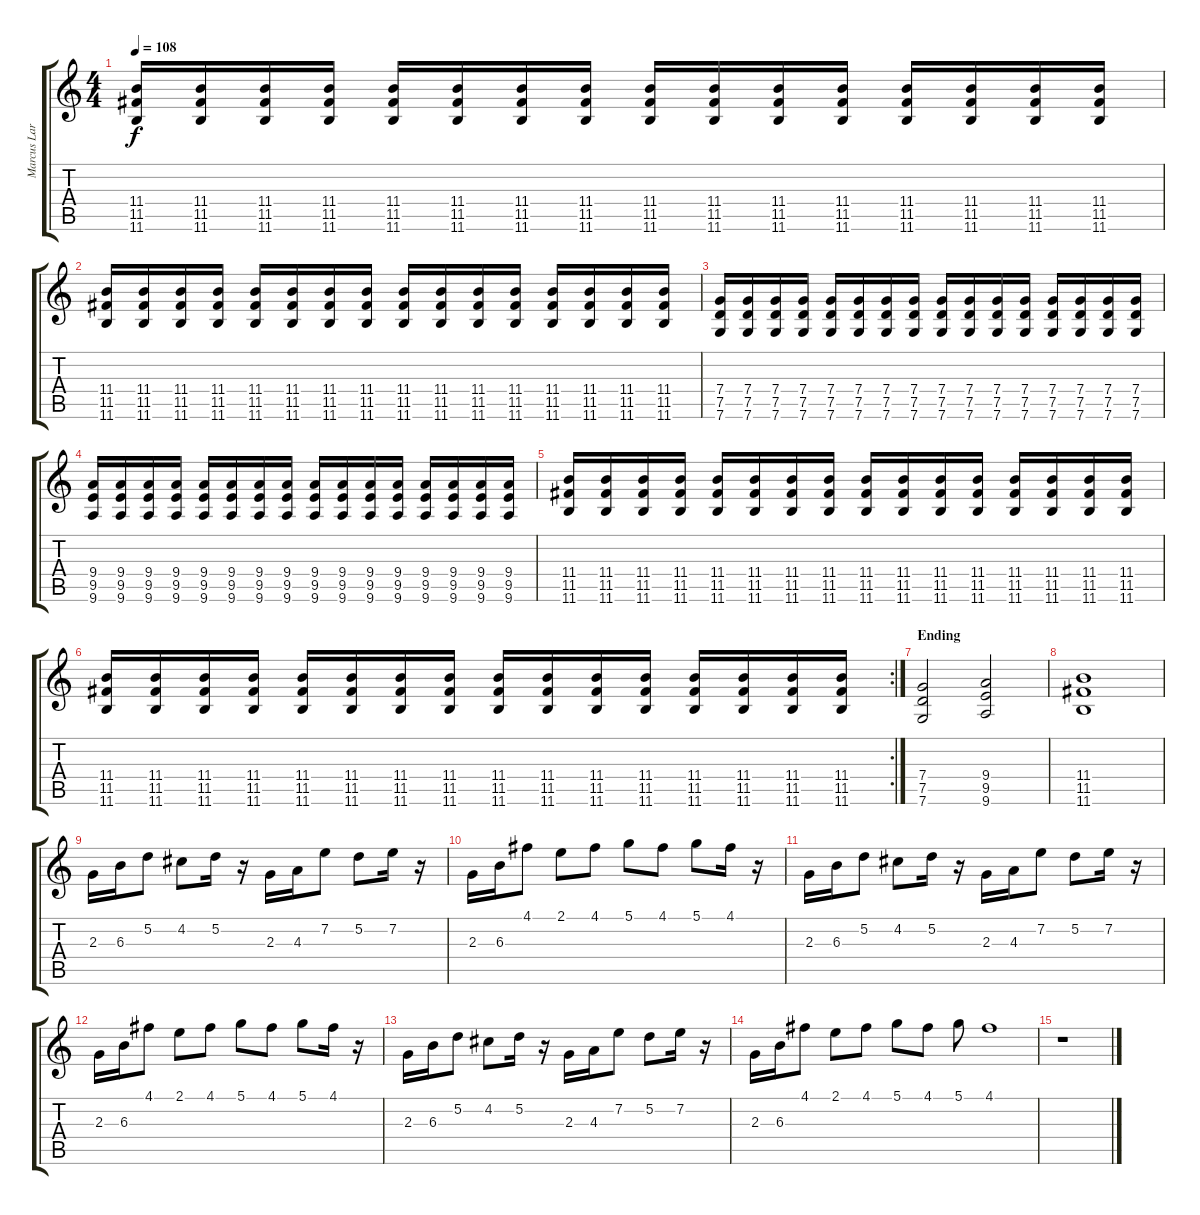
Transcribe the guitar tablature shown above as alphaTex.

\track ("Marcus Larsson" "Marcus Lar") {instrument distortionguitar}
\staff {score tabs}
\tuning (D4 A3 F3 C3 G2 C2) {hide}
\ts (4 4)
\tempo 108
\clef g2
\ks c
(11.4 11.5 11.6).16{dy f} (11.4 11.5 11.6).16 (11.4 11.5 11.6).16 (11.4 11.5 11.6).16 (11.4 11.5 11.6).16 (11.4 11.5 11.6).16 (11.4 11.5 11.6).16 (11.4 11.5 11.6).16 (11.4 11.5 11.6).16 (11.4 11.5 11.6).16 (11.4 11.5 11.6).16 (11.4 11.5 11.6).16 (11.4 11.5 11.6).16 (11.4 11.5 11.6).16 (11.4 11.5 11.6).16 (11.4 11.5 11.6).16 |
(11.4 11.5 11.6).16 (11.4 11.5 11.6).16 (11.4 11.5 11.6).16 (11.4 11.5 11.6).16 (11.4 11.5 11.6).16 (11.4 11.5 11.6).16 (11.4 11.5 11.6).16 (11.4 11.5 11.6).16 (11.4 11.5 11.6).16 (11.4 11.5 11.6).16 (11.4 11.5 11.6).16 (11.4 11.5 11.6).16 (11.4 11.5 11.6).16 (11.4 11.5 11.6).16 (11.4 11.5 11.6).16 (11.4 11.5 11.6).16 |
(7.4 7.5 7.6).16 (7.4 7.5 7.6).16 (7.4 7.5 7.6).16 (7.4 7.5 7.6).16 (7.4 7.5 7.6).16 (7.4 7.5 7.6).16 (7.4 7.5 7.6).16 (7.4 7.5 7.6).16 (7.4 7.5 7.6).16 (7.4 7.5 7.6).16 (7.4 7.5 7.6).16 (7.4 7.5 7.6).16 (7.4 7.5 7.6).16 (7.4 7.5 7.6).16 (7.4 7.5 7.6).16 (7.4 7.5 7.6).16 |
(9.4 9.5 9.6).16 (9.4 9.5 9.6).16 (9.4 9.5 9.6).16 (9.4 9.5 9.6).16 (9.4 9.5 9.6).16 (9.4 9.5 9.6).16 (9.4 9.5 9.6).16 (9.4 9.5 9.6).16 (9.4 9.5 9.6).16 (9.4 9.5 9.6).16 (9.4 9.5 9.6).16 (9.4 9.5 9.6).16 (9.4 9.5 9.6).16 (9.4 9.5 9.6).16 (9.4 9.5 9.6).16 (9.4 9.5 9.6).16 |
(11.4 11.5 11.6).16 (11.4 11.5 11.6).16 (11.4 11.5 11.6).16 (11.4 11.5 11.6).16 (11.4 11.5 11.6).16 (11.4 11.5 11.6).16 (11.4 11.5 11.6).16 (11.4 11.5 11.6).16 (11.4 11.5 11.6).16 (11.4 11.5 11.6).16 (11.4 11.5 11.6).16 (11.4 11.5 11.6).16 (11.4 11.5 11.6).16 (11.4 11.5 11.6).16 (11.4 11.5 11.6).16 (11.4 11.5 11.6).16 |
\rc 2
(11.4 11.5 11.6).16 (11.4 11.5 11.6).16 (11.4 11.5 11.6).16 (11.4 11.5 11.6).16 (11.4 11.5 11.6).16 (11.4 11.5 11.6).16 (11.4 11.5 11.6).16 (11.4 11.5 11.6).16 (11.4 11.5 11.6).16 (11.4 11.5 11.6).16 (11.4 11.5 11.6).16 (11.4 11.5 11.6).16 (11.4 11.5 11.6).16 (11.4 11.5 11.6).16 (11.4 11.5 11.6).16 (11.4 11.5 11.6).16 |
\section ("" "Ending")
(7.4 7.5 7.6).2 (9.4 9.5 9.6).2 |
(11.4 11.5 11.6).1 |
2.3.16 6.3.16 5.2.8 4.2.8 5.2.16 r.16 2.3.16 4.3.16 7.2.8 5.2.8 7.2.16 r.16 |
2.3.16 6.3.16 4.1.8 2.1.8 4.1.8 5.1.8 4.1.8 5.1.8 4.1.16 r.16 |
2.3.16 6.3.16 5.2.8 4.2.8 5.2.16 r.16 2.3.16 4.3.16 7.2.8 5.2.8 7.2.16 r.16 |
2.3.16 6.3.16 4.1.8 2.1.8 4.1.8 5.1.8 4.1.8 5.1.8 4.1.16 r.16 |
2.3.16 6.3.16 5.2.8 4.2.8 5.2.16 r.16 2.3.16 4.3.16 7.2.8 5.2.8 7.2.16 r.16 |
2.3.16 6.3.16 4.1.8 2.1.8 4.1.8 5.1.8 4.1.8 5.1.8 4.1.1 |
r.1
